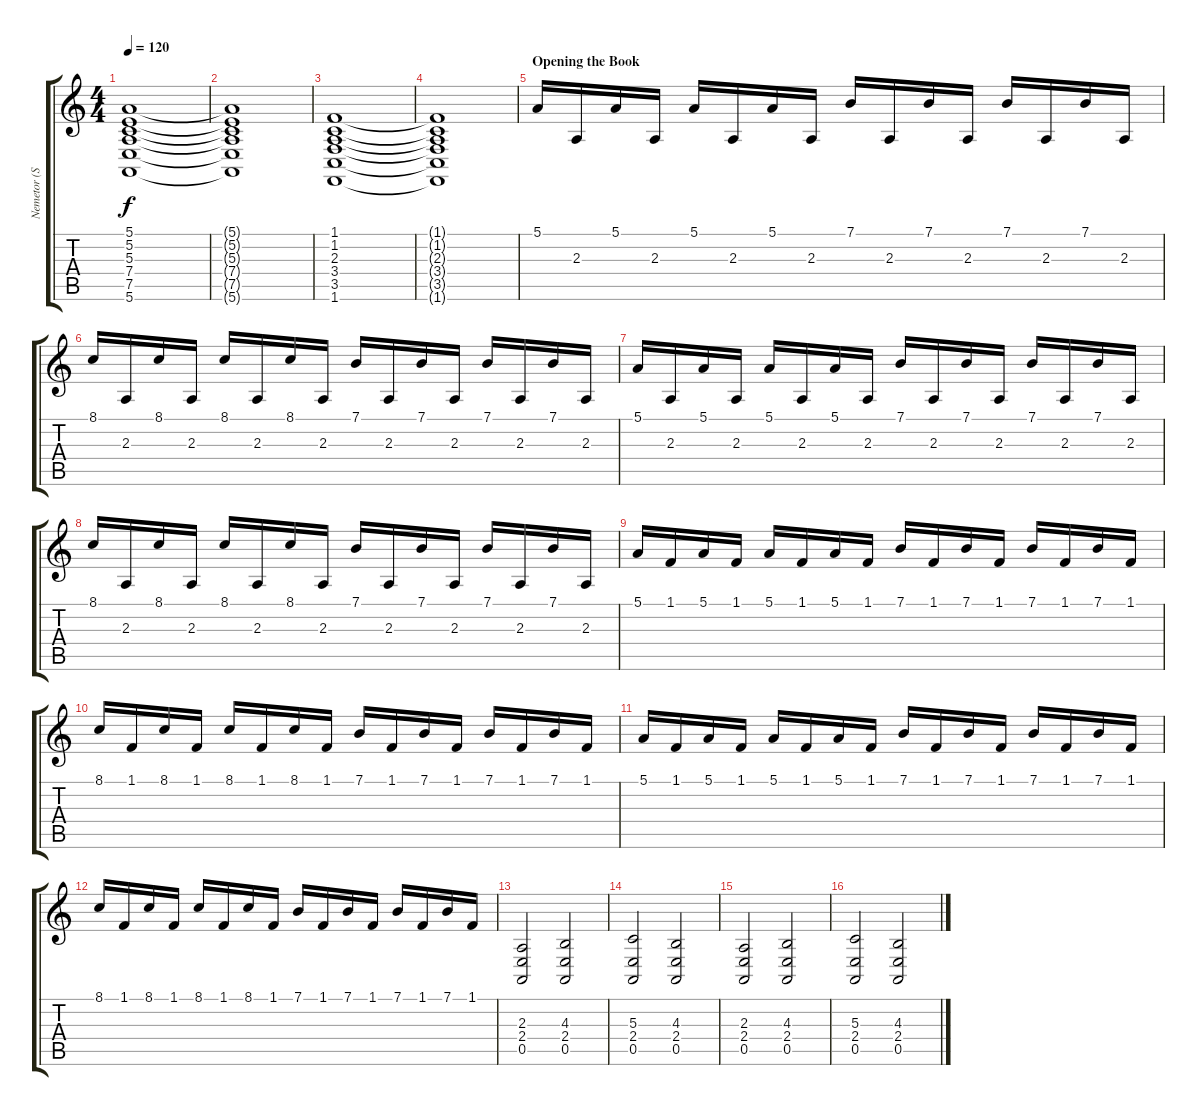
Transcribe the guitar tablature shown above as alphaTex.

\track ("Nemetor (Strings)" "Nemetor (S") {instrument stringensemble1}
\staff {score tabs}
\tuning (E4 B3 G3 D3 A2 E2) {hide}
\ts (4 4)
\tempo 120
\clef g2
\ks c
(5.1 5.2 5.3 7.4 7.5 5.6).1{dy f} |
(5.1{t} 5.2{t} 5.3{t} 7.4{t} 7.5{t} 5.6{t}).1 |
(1.1 1.2 2.3 3.4 3.5 1.6).1 |
(1.1{t} 1.2{t} 2.3{t} 3.4{t} 3.5{t} 1.6{t}).1 |
\section ("" "Opening the Book")
5.1.16 2.3.16 5.1.16 2.3.16 5.1.16 2.3.16 5.1.16 2.3.16 7.1.16 2.3.16 7.1.16 2.3.16 7.1.16 2.3.16 7.1.16 2.3.16 |
8.1.16 2.3.16 8.1.16 2.3.16 8.1.16 2.3.16 8.1.16 2.3.16 7.1.16 2.3.16 7.1.16 2.3.16 7.1.16 2.3.16 7.1.16 2.3.16 |
5.1.16 2.3.16 5.1.16 2.3.16 5.1.16 2.3.16 5.1.16 2.3.16 7.1.16 2.3.16 7.1.16 2.3.16 7.1.16 2.3.16 7.1.16 2.3.16 |
8.1.16 2.3.16 8.1.16 2.3.16 8.1.16 2.3.16 8.1.16 2.3.16 7.1.16 2.3.16 7.1.16 2.3.16 7.1.16 2.3.16 7.1.16 2.3.16 |
5.1.16 1.1.16 5.1.16 1.1.16 5.1.16 1.1.16 5.1.16 1.1.16 7.1.16 1.1.16 7.1.16 1.1.16 7.1.16 1.1.16 7.1.16 1.1.16 |
8.1.16 1.1.16 8.1.16 1.1.16 8.1.16 1.1.16 8.1.16 1.1.16 7.1.16 1.1.16 7.1.16 1.1.16 7.1.16 1.1.16 7.1.16 1.1.16 |
5.1.16 1.1.16 5.1.16 1.1.16 5.1.16 1.1.16 5.1.16 1.1.16 7.1.16 1.1.16 7.1.16 1.1.16 7.1.16 1.1.16 7.1.16 1.1.16 |
8.1.16 1.1.16 8.1.16 1.1.16 8.1.16 1.1.16 8.1.16 1.1.16 7.1.16 1.1.16 7.1.16 1.1.16 7.1.16 1.1.16 7.1.16 1.1.16 |
(2.3 2.4 0.5).2 (4.3 2.4 0.5).2 |
(5.3 2.4 0.5).2 (4.3 2.4 0.5).2 |
(2.3 2.4 0.5).2 (4.3 2.4 0.5).2 |
(5.3 2.4 0.5).2 (4.3 2.4 0.5).2
